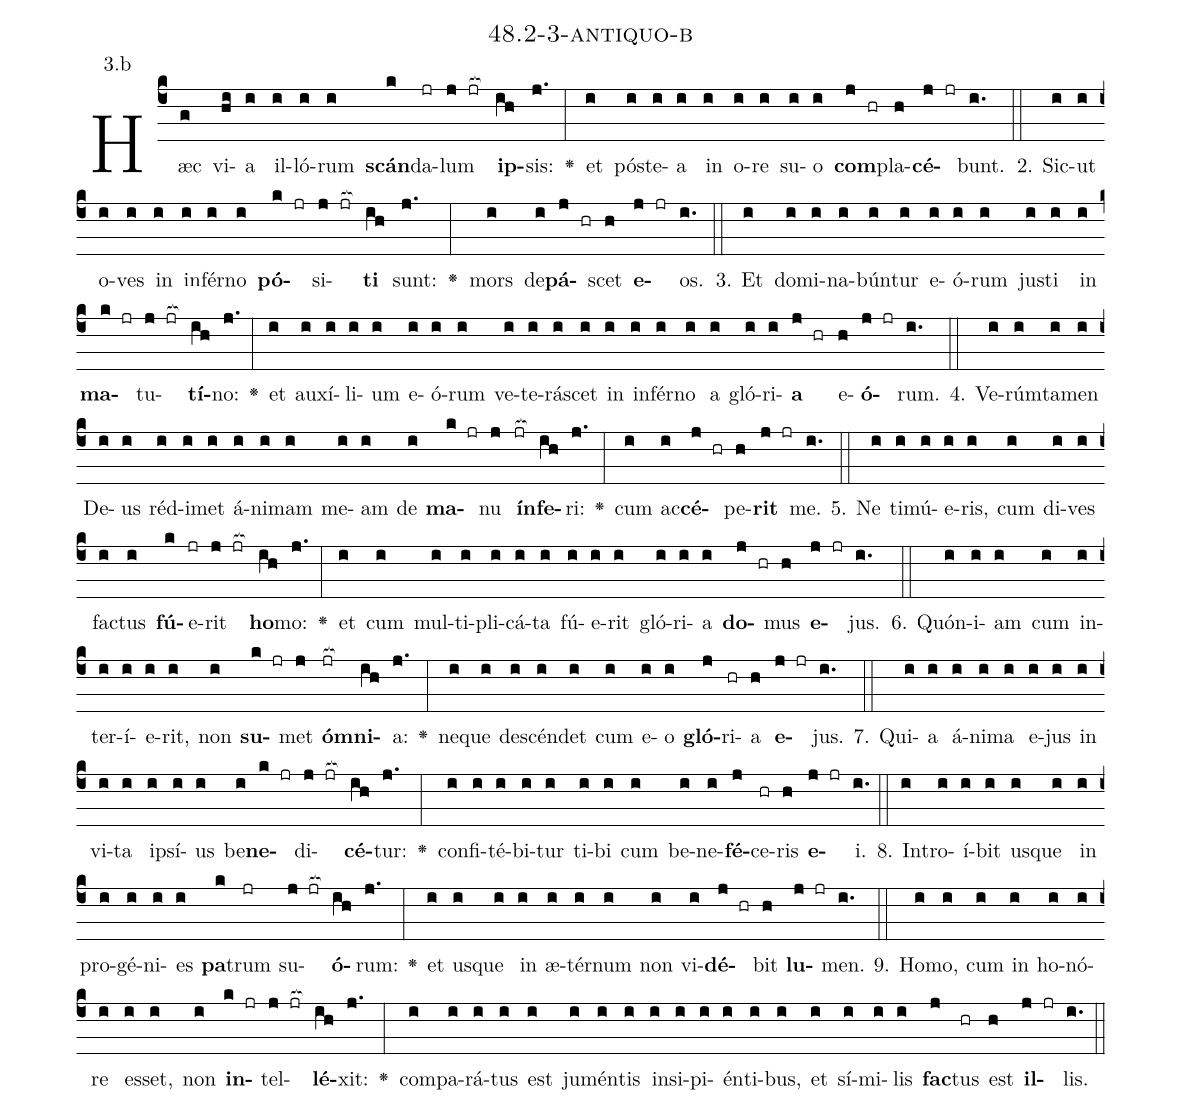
name: 48.2-3-antiquo-b;
annotation: 3.b;
%%
(c4)Hæc(g) vi(hi)a(i) il(i)ló(i)rum(i) <b>scán</b>(k)da(jr)lum(j jr[ocb:1{]) <b>ip</b>(ih[ocb:0}])sis:(j.) <v>\greheightstar</v>(:) et(i) póst(i)e(i)a(i) in(i) o(i)re(i) su(i)o(i) <b>com</b>(j hr)pla(h)<b>cé</b>(j jr)bunt.(i.) (::)
2. Sic(i)ut(i) o(i)ves(i) in(i) in(i)fér(i)no(i) <b>pó</b>(k jr)si(j jr[ocb:1{])<b>ti</b>(ih[ocb:0}]) sunt:(j.) <v>\greheightstar</v>(:) mors(i) de(i)<b>pá</b>(j hr)scet(h) <b>e</b>(j jr)os.(i.) (::)
3. Et(i) do(i)mi(i)na(i)bún(i)tur(i) e(i)ó(i)rum(i) jus(i)ti(i) in(i) <b>ma</b>(k jr)tu(j jr[ocb:1{])<b>tí</b>(ih[ocb:0}])no:(j.) <v>\greheightstar</v>(:) et(i) au(i)xí(i)li(i)um(i) e(i)ó(i)rum(i) ve(i)te(i)rá(i)scet(i) in(i) in(i)fér(i)no(i) a(i) gló(i)ri(i)<b>a</b>(j hr) e(h)<b>ó</b>(j jr)rum.(i.) (::)
4. Ve(i)rúm(i)ta(i)men(i) De(i)us(i) réd(i)i(i)met(i) á(i)ni(i)mam(i) me(i)am(i) de(i) <b>ma</b>(k jr)nu(j) <b>ín</b>(jr[ocb:1{])<b>fe</b>(ih[ocb:0}])ri:(j.) <v>\greheightstar</v>(:) cum(i) ac(i)<b>cé</b>(j hr)pe(h)<b>rit</b>(j jr) me.(i.) (::)
5. Ne(i) ti(i)mú(i)e(i)ris,(i) cum(i) di(i)ves(i) fac(i)tus(i) <b>fú</b>(k)e(jr)rit(j jr[ocb:1{]) <b>ho</b>(ih[ocb:0}])mo:(j.) <v>\greheightstar</v>(:) et(i) cum(i) mul(i)ti(i)pli(i)cá(i)ta(i) fú(i)e(i)rit(i) gló(i)ri(i)a(i) <b>do</b>(j hr)mus(h) <b>e</b>(j jr)jus.(i.) (::)
6. Quón(i)i(i)am(i) cum(i) in(i)ter(i)í(i)e(i)rit,(i) non(i) <b>su</b>(k jr)met(j) <b>óm</b>(jr[ocb:1{])<b>ni</b>(ih[ocb:0}])a:(j.) <v>\greheightstar</v>(:) ne(i)que(i) de(i)scén(i)det(i) cum(i) e(i)o(i) <b>gló</b>(j)ri(hr)a(h) <b>e</b>(j jr)jus.(i.) (::)
7. Qui(i)a(i) á(i)ni(i)ma(i) e(i)jus(i) in(i) vi(i)ta(i) ip(i)sí(i)us(i) be(i)<b>ne</b>(k jr)di(j jr[ocb:1{])<b>cé</b>(ih[ocb:0}])tur:(j.) <v>\greheightstar</v>(:) con(i)fi(i)té(i)bi(i)tur(i) ti(i)bi(i) cum(i) be(i)ne(i)<b>fé</b>(j)ce(hr)ris(h) <b>e</b>(j jr)i.(i.) (::)
8. In(i)tro(i)í(i)bit(i) us(i)que(i) in(i) pro(i)gé(i)ni(i)es(i) <b>pa</b>(k)trum(jr) su(j jr[ocb:1{])<b>ó</b>(ih[ocb:0}])rum:(j.) <v>\greheightstar</v>(:) et(i) us(i)que(i) in(i) æ(i)tér(i)num(i) non(i) vi(i)<b>dé</b>(j hr)bit(h) <b>lu</b>(j jr)men.(i.) (::)
9. Ho(i)mo,(i) cum(i) in(i) ho(i)nó(i)re(i) es(i)set,(i) non(i) <b>in</b>(k jr)tel(j jr[ocb:1{])<b>lé</b>(ih[ocb:0}])xit:(j.) <v>\greheightstar</v>(:) com(i)pa(i)rá(i)tus(i) est(i) ju(i)mén(i)tis(i) in(i)si(i)pi(i)én(i)ti(i)bus,(i) et(i) sí(i)mi(i)lis(i) <b>fac</b>(j)tus(hr) est(h) <b>il</b>(j jr)lis.(i.) (::)
